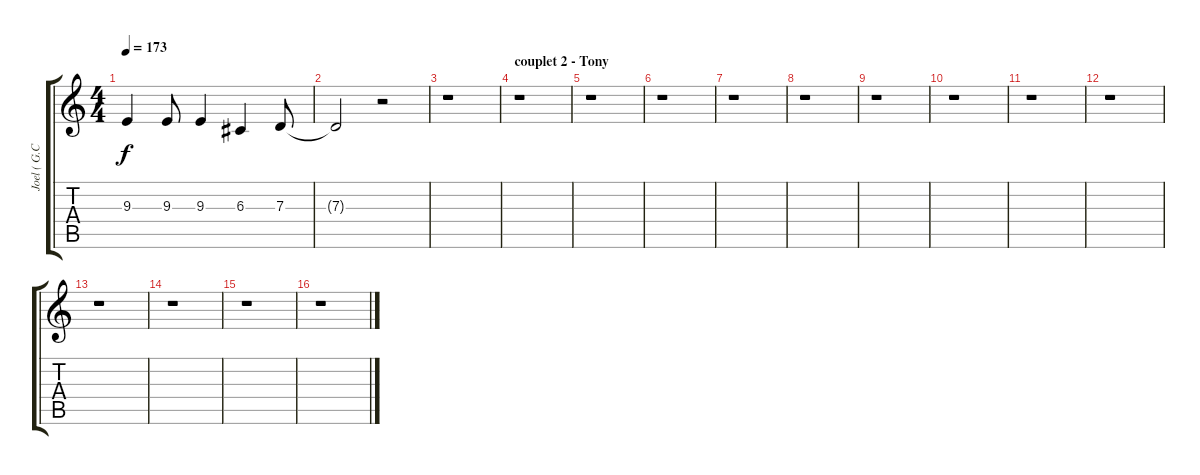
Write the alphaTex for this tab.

\track ("Joel ( G.C)" "Joel ( G.C") {instrument altosax}
\staff {score tabs}
\tuning (E4 B3 G3 D3 A2 E2) {hide}
\ts (4 4)
\tempo 173
\clef g2
\ks c
9.3.4{dy f} 9.3.8 9.3.4 6.3.4 7.3.8 |
7.3{t}.2 r.2 |
r.1 |
\section ("" "couplet 2 - Tony")
r.1 |
r.1 |
r.1 |
r.1 |
r.1 |
r.1 |
r.1 |
r.1 |
r.1 |
r.1 |
r.1 |
r.1 |
r.1
